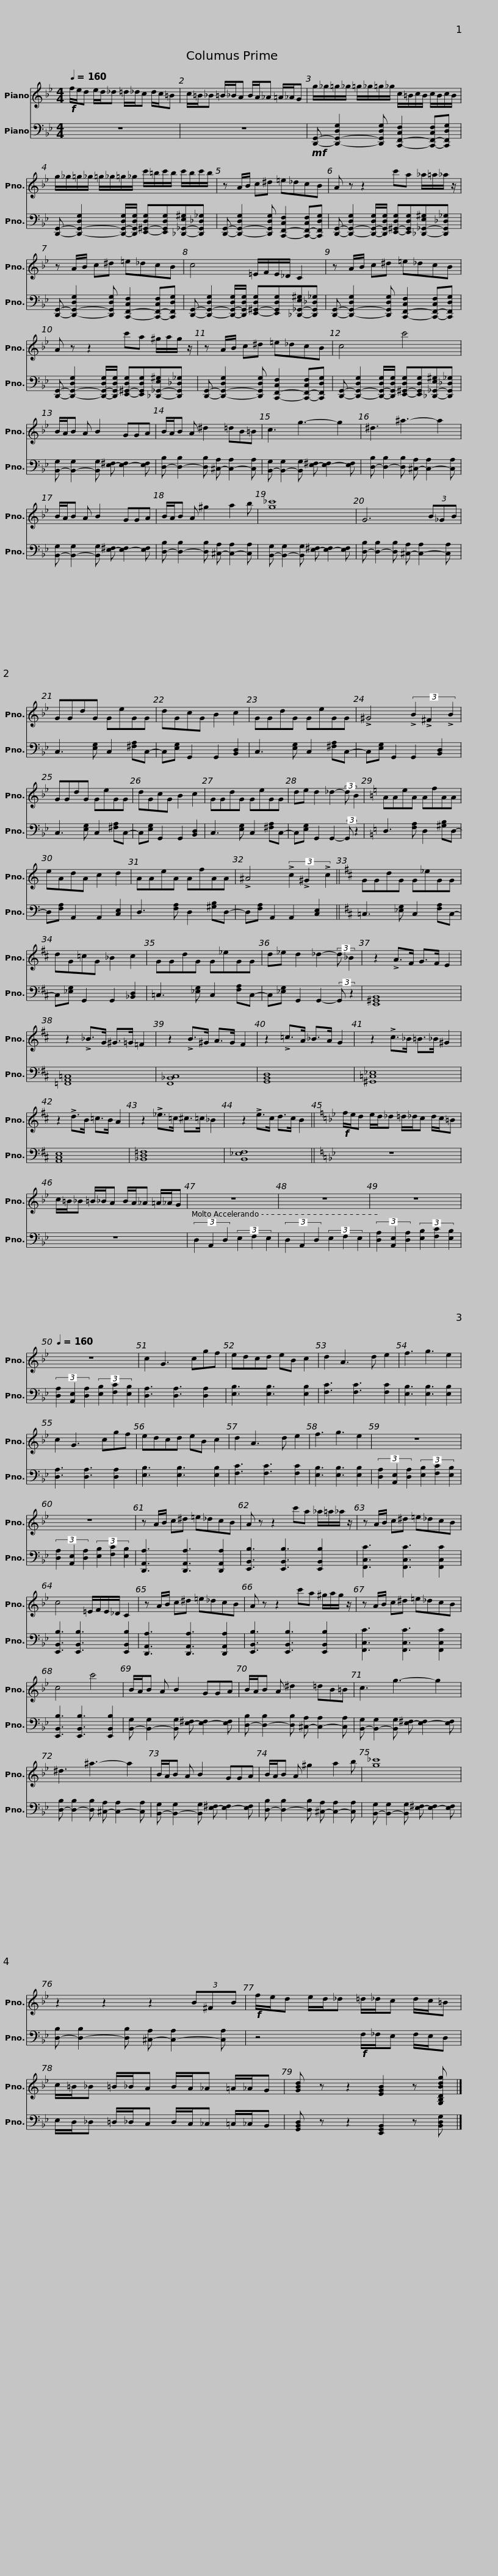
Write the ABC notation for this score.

X:1
%%score 1 2
L:1/8
Q:1/4=160
M:4/4
I:linebreak $
K:Bb
V:1 treble
V:2 bass
V:1
!f! f/e/d e/d/_d =d/_d/c d/c/=B | c/=B/_B =B/_B/A B/A/_A =A/_A/G |$ g/_g/=g/_g/ =g/_g/=g/_g/ c/=B/c/B/ c/B/c/B/ |$ g/_g/=g/_g/ =g/_g/=g/_g/ c'/=b/c'/b/ c'/b/c'/b/ | z A/B/ c^d =e_dcB |$ %5
 A z z2 c'a _a/=a/_a/ z/ | z A/B/ c^d =e_dcB |$ c4 =E/F/E/_D/ C2 | z A/B/ c^d =e_dcB |$ A z z2 c'a ^g/a/g/ z/ | %10
 z A/B/ c^d =e_dcB |$ c4 c'4 | B/A/B A B2 GGA | B/A/B A ^d2 =dB=B |$ c3 g3- g2 | %15
 ^d3 ^a3- a2 | B/A/B A B2 GGA | B/A/B A ^g2 a2 b |$ [g_c']8 | G6 (3B_GB | %20
 GGdG GeGG | dGcG B2 c2 |$ GGdG GeGG | !>!^G4 (3!>!B2 !>!^F2 !>!B2 | GGdG GeGG | %25
 dGcG B2 c2 | GGdG GeGG |$ de d2 _d2- (3:2:2d B2 |[K:C] AAeA AfAA | eAdA c2 d2 | %30
 AAeA AfAA | !>!^A4 (3!>!c2 !>!^G2 !>!c2 ||$[K:D] GGdG G_eGG | dG=cG _B2 c2 | GGdG G_eGG | %35
 d_e d2 _d2- (3:2:2d _B2 |$[K:D] z2 !>!A>F G>F E2 | z2 !>!_B>G ^G>=G =F2 | z2 !>!B>^G A>G F2 | z2 !>!=c>A _B>A G2 |$ %40
 z2 !>!c>_B =B>_B ^G2 | z2 !>!d>B =c>B A2 | z2 !>!_e>=c ^c>=c _B2 | z2 !>!e>c d>c B2 ||$[K:Bb]!f! f/e/d e/d/_d =d/_d/c d/c/=B | %45
 c/=B/_B =B/_B/A B/A/_A =A/_A/G |[Q:1/4=100] z8[Q:1/4=110] |[Q:1/4=120] z8[Q:1/4=130] |$[Q:1/4=140] z8[Q:1/4=150] |[Q:1/4=160] z8 | %50
 c2 G3 cgf | edcd eB c2 | d2 A3 d e2 | f3 g3 e2 | c2 G3 cgf |$ %55
 edcd eB c2 | d2 A3 d e2 | f3 g3 e2 | z8 | z8 | %60
 z A/B/ c^d =e_dcB |$ A z z2 c'a _a/=a/_a/ z/ | z A/B/ c^d =e_dcB | c4 =E/F/E/_D/ C2 |$ z A/B/ c^d =e_dcB | %65
 A z z2 c'a ^g/a/g/ z/ | z A/B/ c^d =e_dcB | c4 c'4 |$ B/A/B A B2 GGA | B/A/B A ^d2 =dB=B | %70
 c3 g3- g2 |$ ^d3 ^a3- a2 | B/A/B A B2 GGA | B/A/B A ^g2 a2 b |$ [g_c']8 | %75
 z2 z2 z2 (3B^FB |!f! f/e/d e/d/_d =d/_d/c d/c/=B |$ c/=B/_B =B/_B/A B/A/_A =A/_A/G | [GBd] z z2 [EGB]2 z [G,B,DBdg] |] %79
V:2
 z8 | z8 |$!mf! [D,,G,,]- [D,,-G,,-D,G,]2 [D,,G,,D,G,] [C,,-F,,-C,F,]2 [C,,-F,,-C,F,][C,,F,,D,G,] |$ [D,,G,,]- [D,,-G,,-D,G,]2 [D,,-G,,-D,G,]/[D,,G,,D,G,]/ [E,,-^G,,-D,G,][E,,G,,D,G,][_D,,-_G,,-E,^G,][D,,G,,_D,_G,] | [D,,G,,]- [D,,-G,,-D,G,]2 [D,,G,,D,G,] [C,,-F,,-C,F,]2 [C,,-F,,-C,F,][C,,F,,D,G,] |$ %5
 [D,,G,,]- [D,,-G,,-D,G,]2 [D,,-G,,-D,G,]/[D,,G,,D,G,]/ [E,,-^G,,-D,G,][E,,G,,D,G,][_D,,-_G,,-E,^G,][D,,G,,_D,_G,] | [D,,G,,]- [D,,-G,,-D,G,]2 [D,,G,,D,G,] [C,,-F,,-C,F,]2 [C,,-F,,-C,F,][C,,F,,D,G,] |$ [D,,G,,]- [D,,-G,,-D,G,]2 [D,,-G,,-D,G,]/[D,,G,,D,G,]/ [E,,-^G,,-D,G,][E,,G,,D,G,][_D,,-_G,,-E,^G,][D,,G,,_D,_G,] | [D,,G,,]- [D,,-G,,-D,G,]2 [D,,G,,D,G,] [C,,-F,,-C,F,]2 [C,,-F,,-C,F,][C,,F,,D,G,] |$ [D,,G,,]- [D,,-G,,-D,G,]2 [D,,-G,,-D,G,]/[D,,G,,D,G,]/ [E,,-^G,,-D,G,][E,,G,,D,G,][_D,,-_G,,-E,^G,][D,,G,,_D,_G,] | %10
 [D,,G,,]- [D,,-G,,-D,G,]2 [D,,G,,D,G,] [C,,-F,,-C,F,]2 [C,,-F,,-C,F,][C,,F,,D,G,] |$ [D,,G,,]- [D,,-G,,-D,G,]2 [D,,-G,,-D,G,]/[D,,G,,D,G,]/ [E,,-^G,,-D,G,][E,,G,,D,G,][_D,,-_G,,-E,^G,][D,,G,,_D,_G,] | [B,,-G,] [B,,-G,]2 [B,,G,] [E,-^F,] [E,-F,]2 [E,F,] | [D,-B,] [D,-B,]2 [D,B,] [^C,-A,] [C,-A,]2 [C,A,] |$ [B,,-G,] [B,,-G,]2 [B,,G,] [E,-^F,] [E,-F,]2 [E,F,] | %15
 [D,-B,] [D,-B,]2 [D,B,] [^C,-A,] [C,-A,]2 [C,A,] | [B,,-G,] [B,,-G,]2 [B,,G,] [E,-^F,] [E,-F,]2 [E,F,] | [D,-B,] [D,-B,]2 [D,B,] [^C,-A,] [C,-A,]2 [C,A,] |$ [B,,-G,] [B,,-G,]2 [B,,G,] [E,-^F,] [E,-F,]2 [E,F,] | [D,-B,] [D,-B,]2 [D,B,] [^C,-A,] [C,-A,]2 [C,A,] | %20
 C,3 [E,G,] C,2 [^F,A,]C,- | C,[E,G,] G,,2 G,,2 [B,,D,]2 |$ C,3 [E,G,] C,2 [^F,A,]C,- | C,[E,G,] G,,2 G,,2 [B,,D,]2 | C,3 [E,G,] C,2 [^F,A,]C,- | %25
 C,[E,G,] G,,2 G,,2 [B,,D,]2 | C,3 [E,G,] C,2 [^F,A,]C,- |$ C,[E,G,] G,,2 G,,2- (3:2:2G,, z2 |[K:C] D,3 [F,A,] D,2 [^G,B,]D,- | D,[F,A,] A,,2 A,,2 [C,E,]2 | %30
 D,3 [F,A,] D,2 [^G,B,]D,- | D,[F,A,] A,,2 A,,2 [C,E,]2 ||$[K:D] =C,3 [_E,G,] C,2 [F,A,]C,- | C,[_E,G,] G,,2 G,,2 [_B,,D,]2 | =C,3 [_E,G,] C,2 [F,A,]C,- | %35
 C,[_E,G,] G,,2 G,,2- (3:2:2G,, z2 |$[K:D] [E,,^G,,B,,]8 | [=F,,A,,=C,]8 | [F,,_B,,C,]8 | [G,,B,,D,]8 |$ %40
 [^G,,=C,_E,]8 | [A,,C,E,]8 | [_B,,D,=F,]8 | [B,,_E,F,]8 ||$[K:Bb] z8 | %45
 z8 | (3D,2 A,,2 D,2 (3E,2 F,2 E,2 | (3D,2 A,,2 D,2 (3E,2 F,2 E,2 |$ (3[D,A,]2 [A,,E,]2 [D,A,]2 (3[E,B,]2 [F,C]2 [E,B,]2 | (3[D,A,]2 [A,,E,]2 [D,A,]2 (3[E,B,]2 [F,C]2 [E,B,]2 | %50
 [D,A,]3 [D,A,]3 [D,A,]2 | [E,B,]3 [E,B,]3 [E,B,]2 | [F,C]3 [F,C]3 [F,C]2 | [E,B,]3 [E,B,]3 [E,B,]2 | [D,A,]3 [D,A,]3 [D,A,]2 |$ %55
 [E,B,]3 [E,B,]3 [E,B,]2 | [F,C]3 [F,C]3 [F,C]2 | [E,B,]3 [E,B,]3 [E,B,]2 | (3[D,A,]2 [A,,E,]2 [D,A,]2 (3[E,B,]2 [F,C]2 [E,B,]2 | (3[D,A,]2 [A,,E,]2 [D,A,]2 (3[E,B,]2 [F,C]2 [E,B,]2 | %60
 [D,,A,,A,]3 [D,,A,,A,]3 [D,,A,,A,]2 |$ [E,,B,,B,]3 [E,,B,,B,]3 [E,,B,,B,]2 | [F,,C,C]3 [F,,C,C]3 [F,,C,C]2 | [E,,B,,B,]3 [E,,B,,B,]3 [E,,B,,B,]2 |$ [D,,A,,A,]3 [D,,A,,A,]3 [D,,A,,A,]2 | %65
 [E,,B,,B,]3 [E,,B,,B,]3 [E,,B,,B,]2 | [F,,C,C]3 [F,,C,C]3 [F,,C,C]2 | [E,,B,,B,]3 [E,,B,,B,]3 [E,,B,,B,]2 |$ [B,,-G,] [B,,-G,]2 [B,,G,] [E,-^F,] [E,-F,]2 [E,F,] | [D,-B,] [D,-B,]2 [D,B,] [^C,-A,] [C,-A,]2 [C,A,] | %70
 [B,,-G,] [B,,-G,]2 [B,,G,] [E,-^F,] [E,-F,]2 [E,F,] |$ [D,-B,] [D,-B,]2 [D,B,] [^C,-A,] [C,-A,]2 [C,A,] | [B,,-G,] [B,,-G,]2 [B,,G,] [E,-^F,] [E,-F,]2 [E,F,] | [D,-B,] [D,-B,]2 [D,B,] [^C,-A,] [C,-A,]2 [C,A,] |$ [B,,-G,] [B,,-G,]2 [B,,G,] [E,-^F,] [E,-F,]2 [E,F,] | %75
 [D,-B,] [D,-B,]2 [D,B,] [^C,-A,] [C,-A,]2 [C,A,] | z4!f! F,/_F,/E, F,/E,/D, |$ E,/D,/_D, =D,/_D,/C, D,/C,/_C, =C,/_C,/B,, | [G,,B,,D,] z z2 [E,,G,,B,,]2 z [B,,D,G,] |] %79
